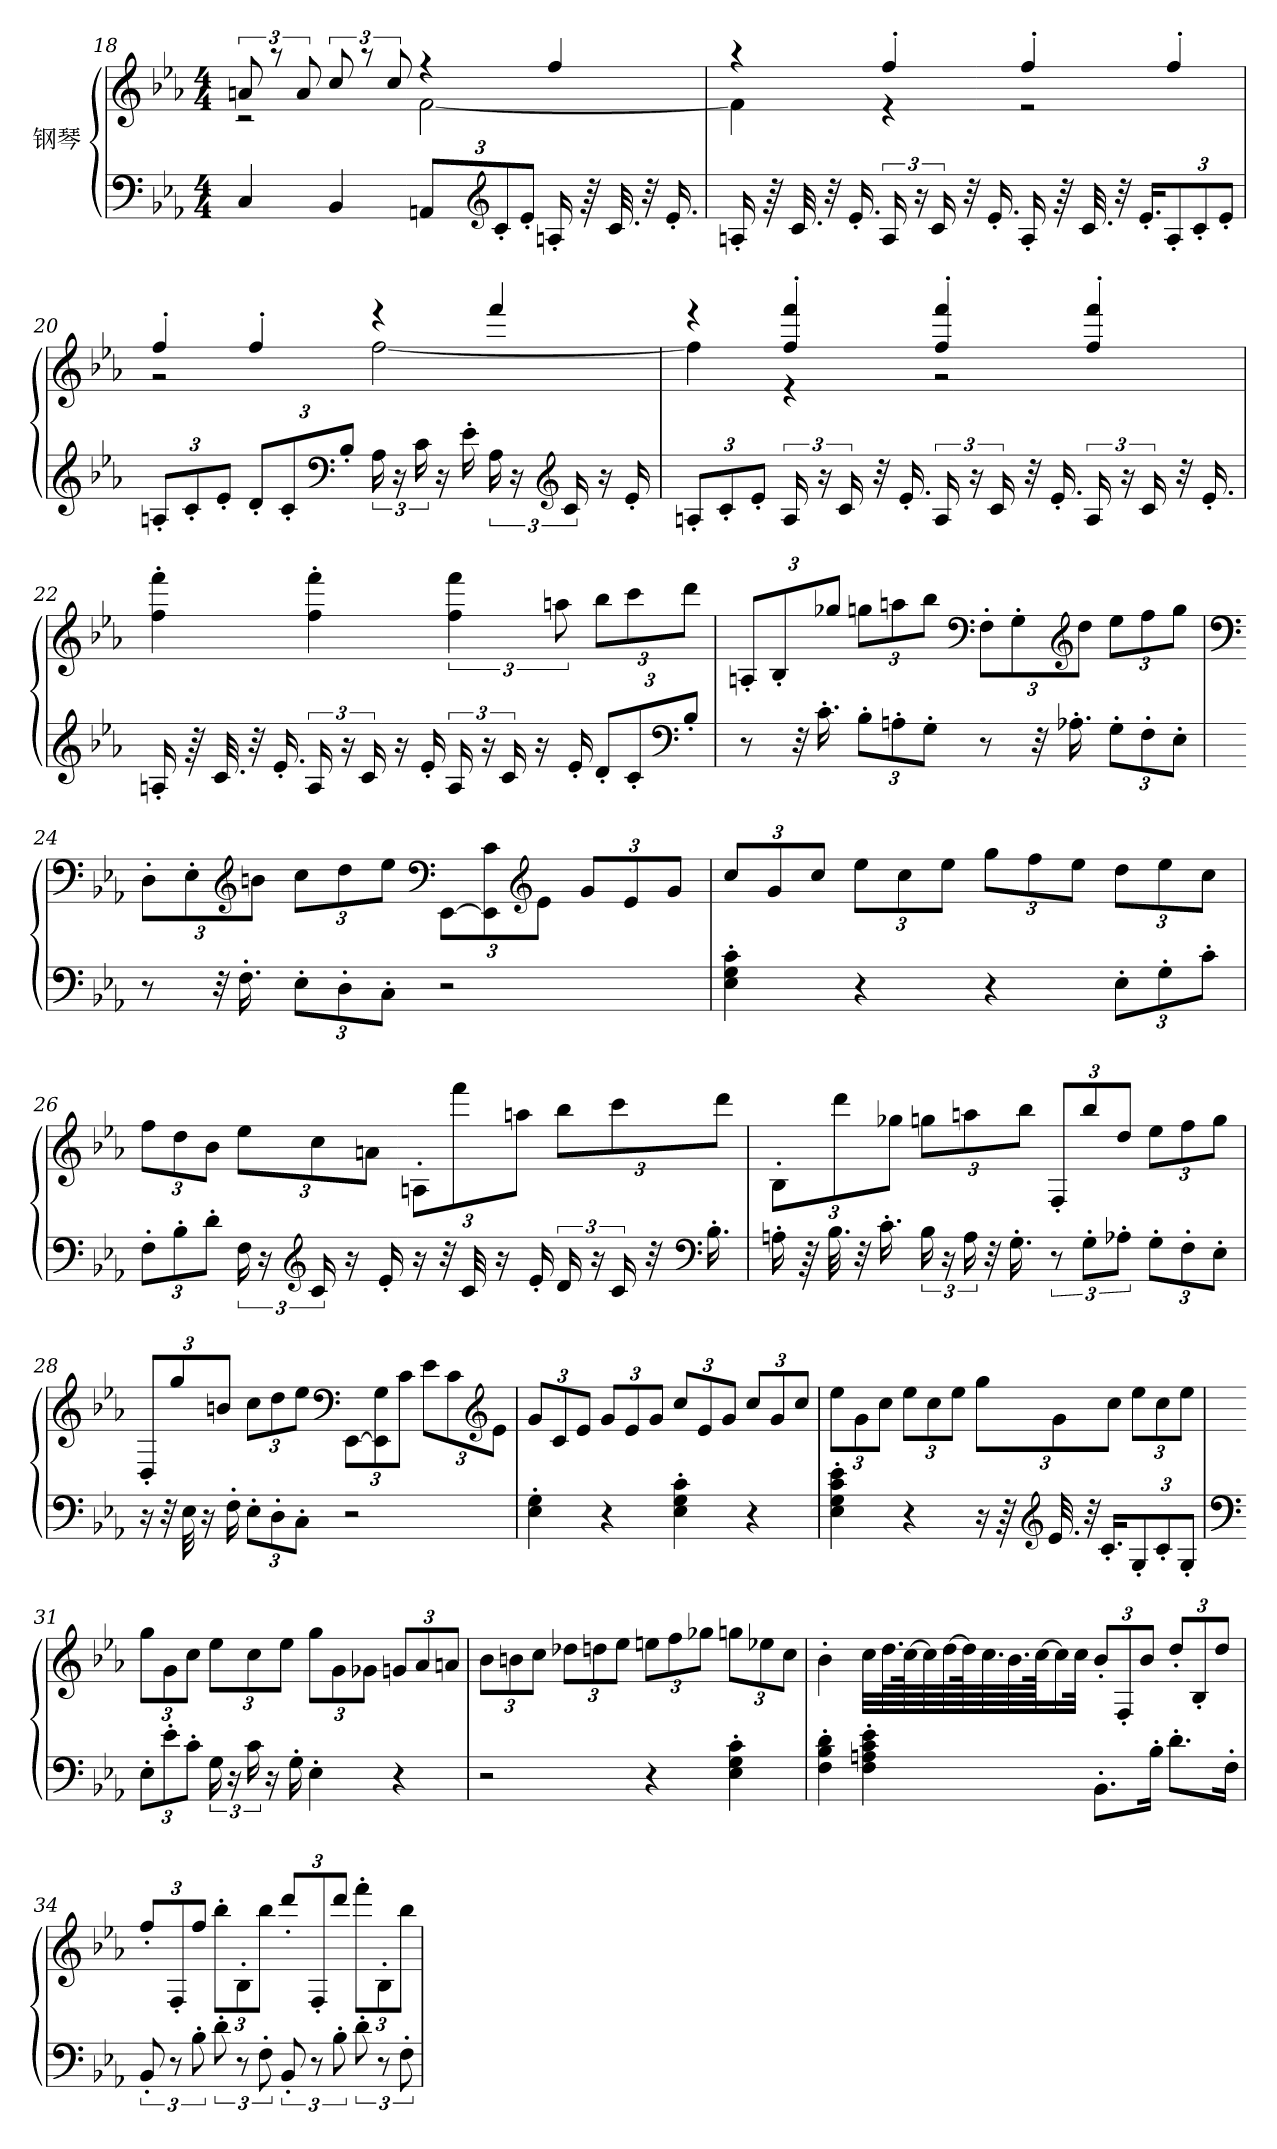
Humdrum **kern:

**kern	**kern
*part1	*part1
*staff2	*staff1
*I"钢琴	*
!!LO:PB:g=z
*clefF4	*clefG2
*k[b-e-a-]	*k[b-e-a-]
*M4/4	*M4/4
=18	=18
*	*^
4C/	12an/	2r
.	12r	.
.	12a/	.
4BB-/	12cc/	.
.	12r	.
.	12cc/	.
*Xbrackettup	*	*
12AAn/L	4r	[2f\
*clefG2	*	*
12c'/	.	.
12e-'/J	.	.
16An'/	4ff/	.
64r	.	.
32.c/	.	.
32r	.	.
16.e-'/	.	.
=19	=19	=19
16An'/	4r	4f\]
64r	.	.
32.c/	.	.
32r	.	.
16.e-'/	.	.
*brackettup	*	*
24A/	4ff'/	4r
24r	.	.
24c/	.	.
32r	.	.
16.e-'/	.	.
16A'/	4ff'/	2r
64r	.	.
32.c/	.	.
32r	.	.
16.e-'/KL	.	.
*Xbrackettup	*	*
12A'/	4ff'/	.
12c'/	.	.
12e-'/J	.	.
!!LO:LB:g=z	!!
=20	=20	=20
12An'/L	4ff'/	2r
12c'/	.	.
12e-'/J	.	.
12d'/L	4ff'/	.
12c'/	.	.
*clefF4	*	*
12B-'/J	.	.
*brackettup	*	*
24A\	4r	[2ff\
24r	.	.
24c\	.	.
16r	.	.
16e-'\	.	.
24A\	4fff/	.
24r	.	.
*clefG2	*	*
24c/	.	.
16r	.	.
16e-'/	.	.
=21	=21	=21
*Xbrackettup	*	*
12An'/L	4r	4ff\]
12c'/	.	.
12e-'/J	.	.
*brackettup	*	*
24A/	4ff/' 4fff/'	4r
24r	.	.
24c/	.	.
32r	.	.
16.e-'/	.	.
24A/	4ff/' 4fff/'	2r
24r	.	.
24c/	.	.
32r	.	.
16.e-'/	.	.
24A/	4ff/' 4fff/'	.
24r	.	.
24c/	.	.
32r	.	.
16.e-'/	.	.
*	*v	*v
!!LO:LB:g=z
=22	=22
16An'/	4ff\' 4fff\'
64r	.
32.c/	.
32r	.
16.e-'/	.
24A/	4ff\' 4fff\'
24r	.
24c/	.
16r	.
16e-'/	.
24A/	6ff\ 6fff\
24r	.
24c/	.
16r	.
.	12aan\
16e-'/	.
*Xbrackettup	*Xbrackettup
12d'/L	12bb-\L
12c'/	12ccc\
*clefF4	*
12B-'/J	12ddd\J
!!LO:LB:g=z
=23	=23
8r	12An'/L
.	12B-'/
32r	.
16.c'\	.
.	12gg-X/J
12B-'\L	12ggn\L
12An'\	12aan\
12G'\J	12bb-\J
*	*clefF4
8r	12F'\L
.	12G'\
32r	.
16.A-X'\	.
*	*clefG2
.	12dd\J
12G'\L	12ee-\L
12F'\	12ff\
12E-'\J	12gg\J
=24	=24
*	*clefF4
8r	12D'\L
.	12E-'\
32r	.
16.F'\	.
*	*clefG2
.	12bn\J
12E-'\L	12cc\L
12D'\	12dd\
12C'\J	12ee-\J
*	*clefF4
2r	[12EE-\L
.	12EE-\] 12c\
*	*clefG2
.	12e-\J
.	12g/L
.	12e-/
.	12g/J
!!LO:LB:g=z
=25	=25
4E-\' 4G\' 4c\'	12cc/L
.	12g/
.	12cc/J
4r	12ee-\L
.	12cc\
.	12ee-\J
4r	12gg\L
.	12ff\
.	12ee-\J
12E-'\L	12dd\L
12G'\	12ee-\
12c'\J	12cc\J
=26	=26
12F'\L	12ff\L
12B-'\	12dd\
12d'\J	12b-\J
*brackettup	*
24F\	12ee-\L
24r	.
*clefG2	*
24c/	12cc\
16r	.
.	12an\J
16e-'/	.
16r	12An'\L
32r	.
.	12fff\
32c/	.
16r	.
.	12aan\J
16e-'/	.
24d/	12bb-\L
24r	.
24c/	12ccc\
32r	.
*clefF4	*
16.B-'\	.
.	12ddd\J
!!LO:LB:g=z
=27	=27
16An'\	12B-'\L
64r	.
32.B-\	.
.	12ddd\
32r	.
16.c'\	.
.	12gg-X\J
24B-\	12ggn\L
24r	.
24A\	12aan\
32r	.
16.G'\	.
.	12bb-\J
12r	12F'/L
12G'\L	12bb-/
12A-X'\J	12dd/J
*Xbrackettup	*
12G'\L	12ee-\L
12F'\	12ff\
12E-'\J	12gg\J
=28	=28
16r	12D'/L
32r	.
.	12gg/
32E-\	.
16r	.
.	12bn/J
16F'\	.
12E-'\L	12cc\L
12D'\	12dd\
12C'\J	12ee-\J
*	*clefF4
2r	[12EE-\L
.	12EE-\] 12G\
.	12c\J
.	12e-\L
.	12c\
*	*clefG2
.	12e-\J
!!LO:PB:g=z
=29	=29
4E-\' 4G\'	12g/L
.	12c/
.	12e-/J
4r	12g/L
.	12e-/
.	12g/J
4E-\' 4G\' 4c\'	12cc/L
.	12e-/
.	12g/J
4r	12cc/L
.	12g/
.	12cc/J
=30	=30
4E-\' 4G\' 4c\' 4e-\'	12ee-\L
.	12g\
.	12cc\J
4r	12ee-\L
.	12cc\
.	12ee-\J
16r	12gg\L
64r	.
*clefG2	*
32.e-/	.
.	12g\
32r	.
16.c'/KL	.
.	12cc\J
12G'/	12ee-\L
12c'/	12cc\
12G'/J	12ee-\J
!!LO:LB:g=z
=31	=31
*clefF4	*
12E-'\L	12gg\L
12e-'\	12g\
12c'\J	12cc\J
*brackettup	*
24G\	12ee-\L
24r	.
24c\	12cc\
16r	.
.	12ee-\J
16G'\	.
4E-'\	12gg\L
.	12g\
.	12g-X\J
4r	12gn/L
.	12a-/
.	12an/J
=32	=32
2r	12b-\L
.	12bn\
.	12cc\J
.	12dd-X\L
.	12ddn\
.	12ee-\J
4r	12een\L
.	12ff\
.	12gg-X\J
4E-\' 4G\' 4c\'	12ggn\L
.	12ee-X\
.	12cc\J
!!LO:LB:g=z
=33	=33
4F\' 4B-\' 4d\'	4b-'\
4F\' 4An\' 4c\' 4e-\'	32cc\LLL
.	64.dd\L
.	[128cc\K
.	64cc\]
.	[64dd\
.	128dd\K]
.	64.cc\
.	64.b-\
.	[128cc\JJK
.	16cc\]
.	32cc\JJk
8.BB-'\L	12b-'/L
.	12F'/
.	12b-/J
16B-'\Jk	.
8.d'\L	12dd'/L
.	12B-'/
.	12dd/J
16F'\Jk	.
=34	=34
12BB-'/	12ff'/L
12r	12F'/
12B-'\	12ff/J
12d'\	12bb-'\L
12r	12B-'\
12F'\	12bb-\J
12BB-'/	12ddd'/L
12r	12F'/
12B-'\	12ddd/J
12d'\	12fff'\L
12r	12B-'\
12F'\	12bb-\J
=	=
*-	*-
